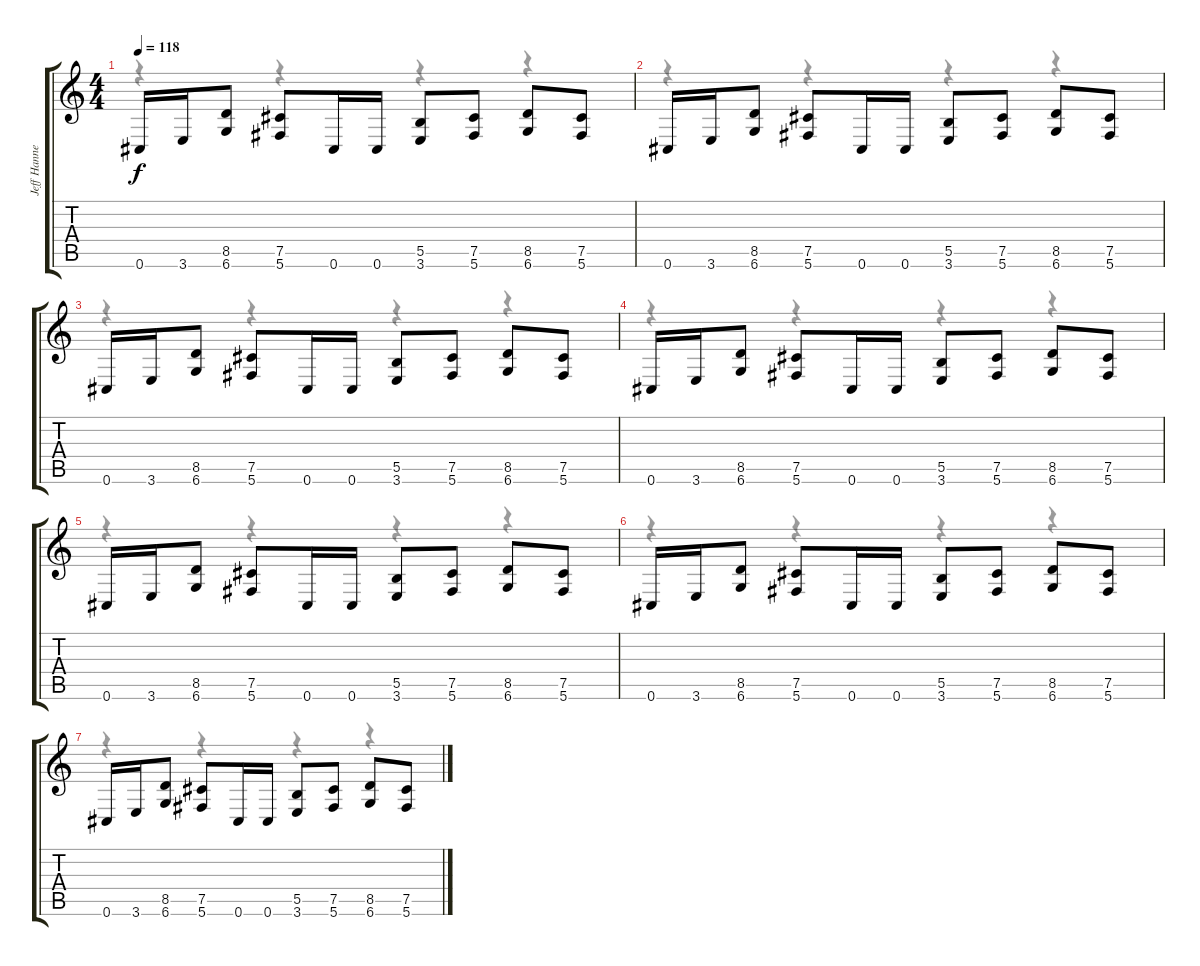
\track ("Jeff Hanneman" "Jeff Hanne") {instrument distortionguitar}
\staff {score tabs}
\tuning (Db4 Ab3 E3 B2 Gb2 Db2) {hide}
\voice
\ts (4 4)
\tempo 118
\clef g2
\ks c
0.6.16{dy f} 3.6.16 (8.5 6.6).8 (7.5 5.6).8 0.6.16 0.6.16 (5.5 3.6).8 (7.5 5.6).8 (8.5 6.6).8 (7.5 5.6).8 |
0.6.16 3.6.16 (8.5 6.6).8 (7.5 5.6).8 0.6.16 0.6.16 (5.5 3.6).8 (7.5 5.6).8 (8.5 6.6).8 (7.5 5.6).8 |
0.6.16 3.6.16 (8.5 6.6).8 (7.5 5.6).8 0.6.16 0.6.16 (5.5 3.6).8 (7.5 5.6).8 (8.5 6.6).8 (7.5 5.6).8 |
0.6.16 3.6.16 (8.5 6.6).8 (7.5 5.6).8 0.6.16 0.6.16 (5.5 3.6).8 (7.5 5.6).8 (8.5 6.6).8 (7.5 5.6).8 |
0.6.16 3.6.16 (8.5 6.6).8 (7.5 5.6).8 0.6.16 0.6.16 (5.5 3.6).8 (7.5 5.6).8 (8.5 6.6).8 (7.5 5.6).8 |
0.6.16 3.6.16 (8.5 6.6).8 (7.5 5.6).8 0.6.16 0.6.16 (5.5 3.6).8 (7.5 5.6).8 (8.5 6.6).8 (7.5 5.6).8 |
0.6.16 3.6.16 (8.5 6.6).8 (7.5 5.6).8 0.6.16 0.6.16 (5.5 3.6).8 (7.5 5.6).8 (8.5 6.6).8 (7.5 5.6).8
\voice
\clef g2
\ottava regular
\simile none
\ks c
r.4{dy f} r.4 r.4 r.4 |
r.4 r.4 r.4 r.4 |
r.4 r.4 r.4 r.4 |
r.4 r.4 r.4 r.4 |
r.4 r.4 r.4 r.4 |
r.4 r.4 r.4 r.4 |
r.4 r.4 r.4 r.4
